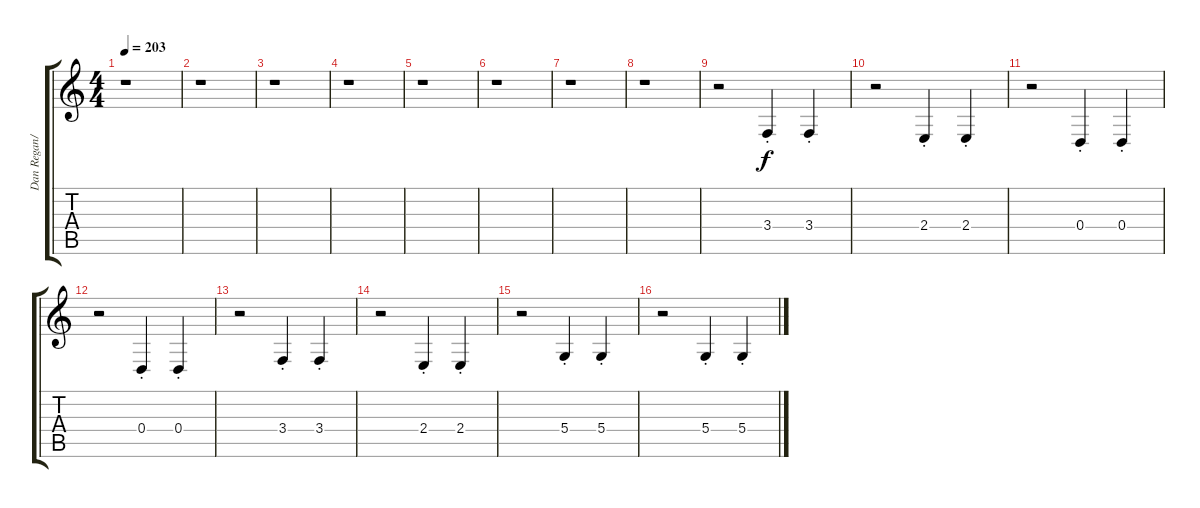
\track ("Dan Regan/Grant Barry" "Dan Regan/") {instrument trombone}
\staff {score tabs}
\tuning (E4 B3 G3 D3 A2 E2) {hide}
\ts (4 4)
\tempo 203
\clef g2
\ks c
r.1{dy f} |
r.1 |
r.1 |
r.1 |
r.1 |
r.1 |
r.1 |
r.1 |
r.2 3.4{st}.4 3.4{st}.4 |
r.2 2.4{st}.4 2.4{st}.4 |
r.2 0.4{st}.4 0.4{st}.4 |
r.2 0.4{st}.4 0.4{st}.4 |
r.2 3.4{st}.4 3.4{st}.4 |
r.2 2.4{st}.4 2.4{st}.4 |
r.2 5.4{st}.4 5.4{st}.4 |
r.2 5.4{st}.4 5.4{st}.4
